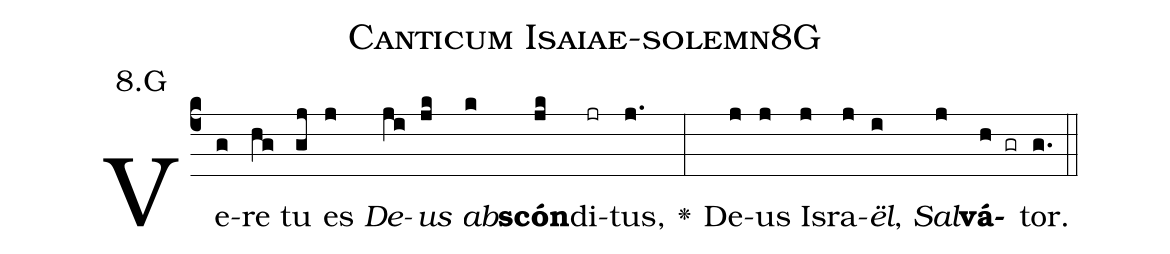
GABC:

name: Canticum Isaiae-solemn8G;
annotation: 8.G;
%%
(c4)Ve(g)re(hg) tu(gj) es(j) <i>De</i>(ji)<i>us</i>(jk) <i>ab</i>(k)<b>scón</b>(jk)di(jr)tus,(j.) <v>\greheightstar</v>(:) De(j)us(j) Is(j)ra(j)<i>ël</i>,(i) <i>Sal</i>(j)<b>vá</b>(h gr)tor.(g.) (::)


%E(j) u(j) o(i) u(j) a(h) e.(g.) (::)
